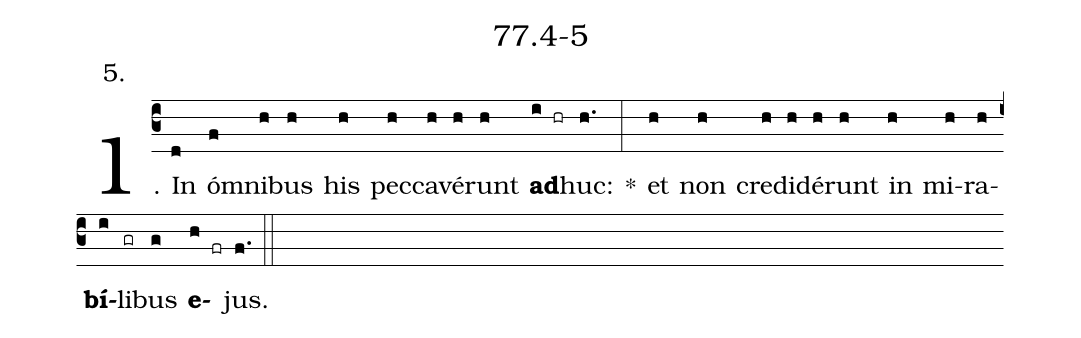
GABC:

name: 77.4-5;
annotation: 5.;
%%
(c3)1. In(d) óm(f)ni(h)bus(h) his(h) pec(h)ca(h)vé(h)runt(h) <b>ad</b>(i hr)huc:(h.) *(:) et(h) non(h) cre(h)di(h)dé(h)runt(h) in(h) mi(h)ra(h)<b>bí</b>(i)li(gr)bus(g) <b>e</b>(h fr)jus.(f.) (::)


%E(h) u(h) o(i) u(g) a(h) e.(f.) (::)
